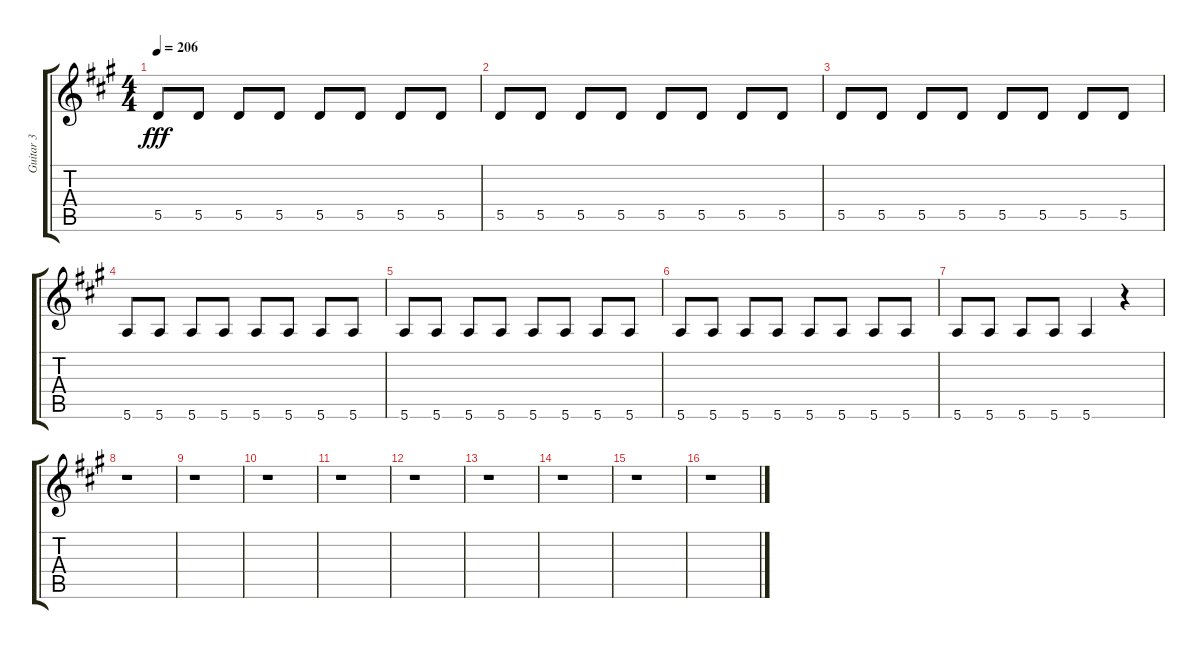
\track ("Guitar 3" "Guitar 3") {instrument distortionguitar}
\staff {score tabs}
\tuning (E4 B3 G3 D3 A2 E2) {hide}
\ts (4 4)
\tempo 206
\clef g2
\ks a
5.5.8{dy fff} 5.5.8 5.5.8 5.5.8 5.5.8 5.5.8 5.5.8 5.5.8 |
5.5.8 5.5.8 5.5.8 5.5.8 5.5.8 5.5.8 5.5.8 5.5.8 |
5.5.8 5.5.8 5.5.8 5.5.8 5.5.8 5.5.8 5.5.8 5.5.8 |
5.6.8 5.6.8 5.6.8 5.6.8 5.6.8 5.6.8 5.6.8 5.6.8 |
5.6.8 5.6.8 5.6.8 5.6.8 5.6.8 5.6.8 5.6.8 5.6.8 |
5.6.8 5.6.8 5.6.8 5.6.8 5.6.8 5.6.8 5.6.8 5.6.8 |
5.6.8 5.6.8 5.6.8 5.6.8 5.6.4 r.4 |
r.1 |
r.1 |
r.1 |
r.1 |
r.1 |
r.1 |
r.1 |
r.1 |
r.1
